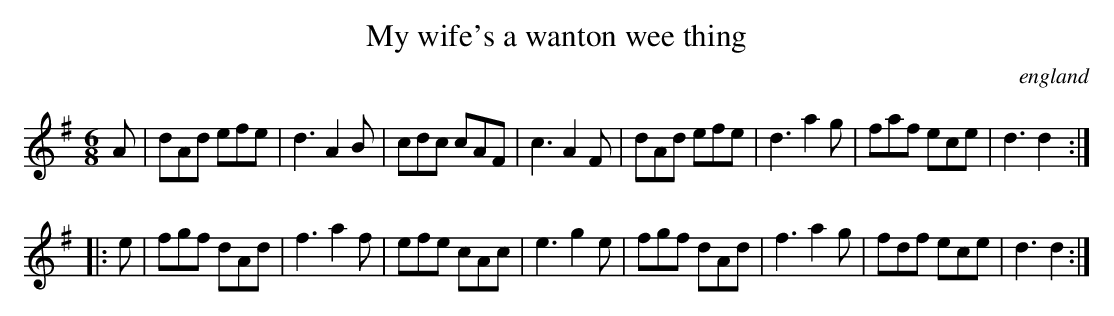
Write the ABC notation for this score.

X:1
T:My wife's a wanton wee thing
O:england
M:6/8
L:1/8
K:G
A |\
dAd efe | d3 A2B | cdc cAF | c3 A2F | \
dAd efe | d3 a2g | faf ece | d3 d2 :|
|:e |\
fgf dAd | f3 a2f | efe cAc | e3 g2e | \
fgf dAd | f3 a2g | fdf ece | d3 d2 :|
